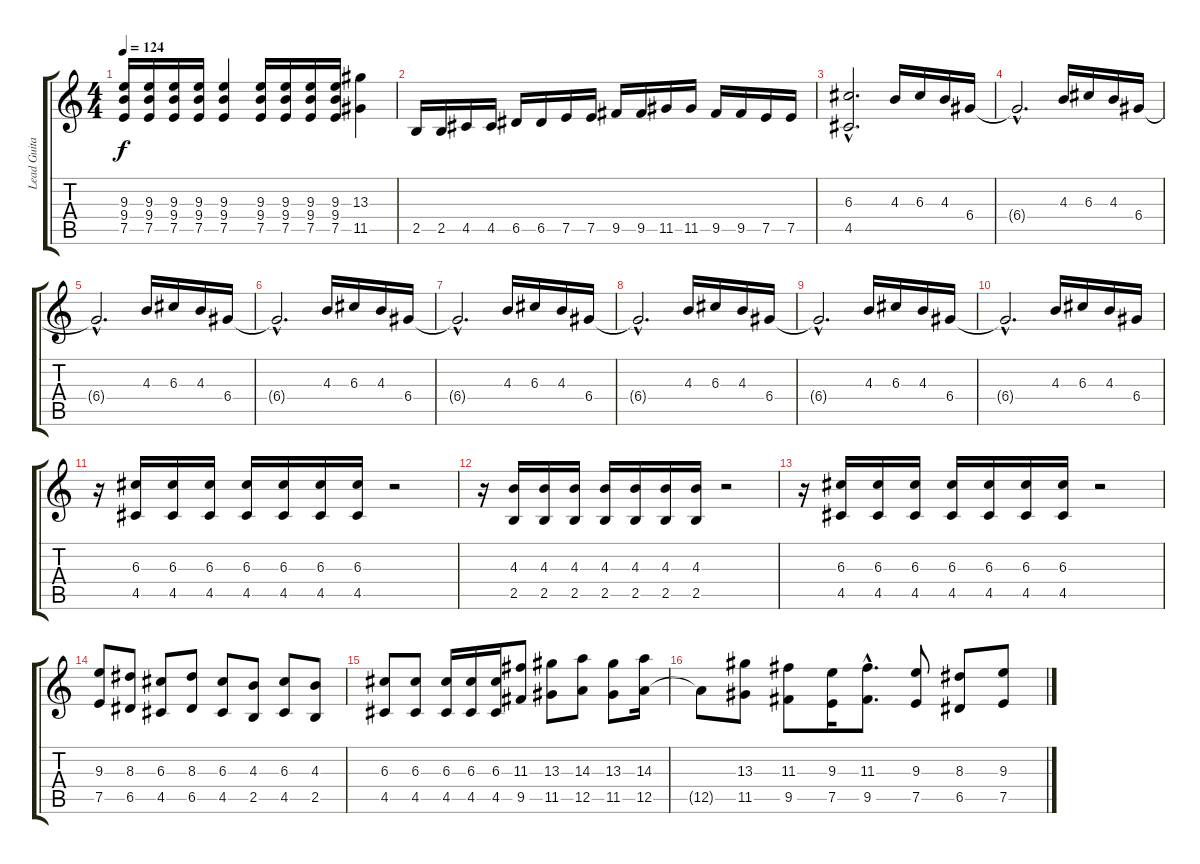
\track ("Lead Guitar" "Lead Guita") {instrument overdrivenguitar}
\staff {score tabs}
\tuning (E4 B3 G3 D3 A2 E2) {hide}
\ts (4 4)
\tempo 124
\clef g2
\ks c
(9.3 9.4 7.5).16{dy f} (9.3 9.4 7.5).16 (9.3 9.4 7.5).16 (9.3 9.4 7.5).16 (9.3 9.4 7.5).4 (9.3 9.4 7.5).16 (9.3 9.4 7.5).16 (9.3 9.4 7.5).16 (9.3 9.4 7.5).16 (13.3 11.5).4 |
2.5.16 2.5.16 4.5.16 4.5.16 6.5.16 6.5.16 7.5.16 7.5.16 9.5.16 9.5.16 11.5.16 11.5.16 9.5.16 9.5.16 7.5.16 7.5.16 |
(6.3{hac} 4.5{hac}).2{d} 4.3.16 6.3.16 4.3.16 6.4.16 |
6.4{hac t}.2{d} 4.3.16 6.3.16 4.3.16 6.4.16 |
6.4{hac t}.2{d} 4.3.16 6.3.16 4.3.16 6.4.16 |
6.4{hac t}.2{d} 4.3.16 6.3.16 4.3.16 6.4.16 |
6.4{hac t}.2{d} 4.3.16 6.3.16 4.3.16 6.4.16 |
6.4{hac t}.2{d} 4.3.16 6.3.16 4.3.16 6.4.16 |
6.4{hac t}.2{d} 4.3.16 6.3.16 4.3.16 6.4.16 |
6.4{hac t}.2{d} 4.3.16 6.3.16 4.3.16 6.4.16 |
r.16 (6.3 4.5).16 (6.3 4.5).16 (6.3 4.5).16 (6.3 4.5).16 (6.3 4.5).16 (6.3 4.5).16 (6.3 4.5).16 r.2 |
r.16 (4.3 2.5).16 (4.3 2.5).16 (4.3 2.5).16 (4.3 2.5).16 (4.3 2.5).16 (4.3 2.5).16 (4.3 2.5).16 r.2 |
r.16 (6.3 4.5).16 (6.3 4.5).16 (6.3 4.5).16 (6.3 4.5).16 (6.3 4.5).16 (6.3 4.5).16 (6.3 4.5).16 r.2 |
(9.3 7.5).8 (8.3 6.5).8 (6.3 4.5).8 (8.3 6.5).8 (6.3 4.5).8 (4.3 2.5).8 (6.3 4.5).8 (4.3 2.5).8 |
(6.3 4.5).8 (6.3 4.5).8 (6.3 4.5).16 (6.3 4.5).16 (6.3 4.5).16 (11.3 9.5).8 (13.3 11.5).8 (14.3 12.5).8 (13.3 11.5).8 (14.3 12.5).16 |
12.5{t}.8 (13.3 11.5).8 (11.3 9.5).8 (9.3 7.5).16 (11.3{hac} 9.5{hac}).8{d} (9.3 7.5).8 (8.3 6.5).8 (9.3 7.5).8
